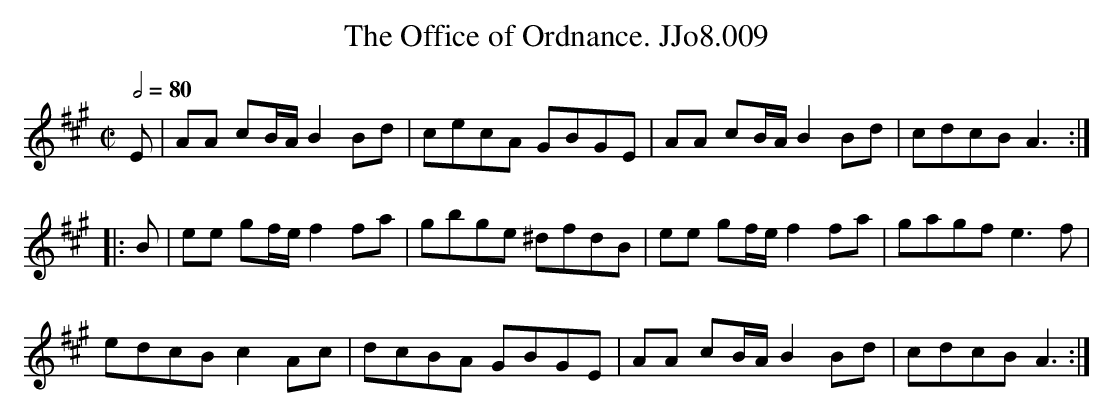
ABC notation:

X:1
T:Office of Ordnance. JJo8.009, The
M:C|
L:1/8
Q:1/2=80
K:A
E|AA cB/A/B2Bd|cecA GBGE|AA cB/A/B2Bd|cdcBA3:|
|:B|ee gf/e/f2fa|gbge ^dfdB|ee gf/e/f2fa|gagfe3f|
edcBc2Ac|dcBA GBGE|AA cB/A/B2Bd|cdcBA3:|
